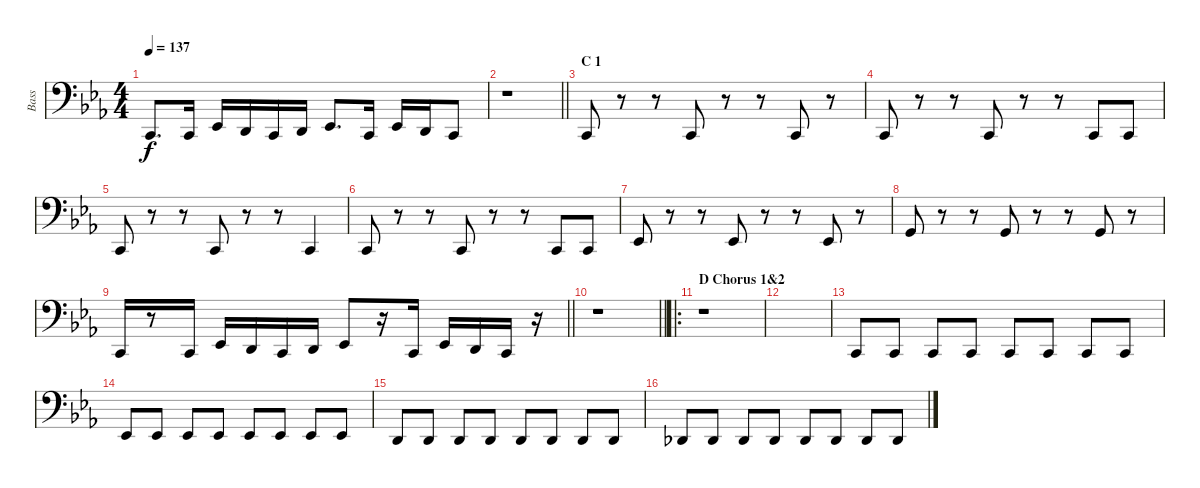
\track ("Bass" "Bass") {instrument electricbassfinger}
\staff {score}
\tuning (F2 C2 G1 C1) {hide}
\ts (4 4)
\tempo 137
\clef f4
\ks eb
0.4.8{d dy f} 0.4.16 3.4.16 2.4.16 0.4.16 2.4.16 3.4.8{d} 0.4.16 3.4.16 2.4.16 0.4.8 |
\barLineRight lightlight
r.1 |
\section ("" "C 1")
0.4.8 r.8 r.8 0.4.8 r.8 r.8 0.4.8 r.8 |
0.4.8 r.8 r.8 0.4.8 r.8 r.8 0.4.8 0.4.8 |
0.4.8 r.8 r.8 0.4.8 r.8 r.8 0.4.4 |
0.4.8 r.8 r.8 0.4.8 r.8 r.8 0.4.8 0.4.8 |
3.4.8 r.8 r.8 3.4.8 r.8 r.8 3.4.8 r.8 |
7.4.8 r.8 r.8 7.4.8 r.8 r.8 7.4.8 r.8 |
\barLineRight lightlight
0.4.16 r.8 0.4.16 3.4.16 2.4.16 0.4.16 2.4.16 3.4.8 r.16 0.4.16 3.4.16 2.4.16 0.4.16 r.16 |
\barLineRight lightlight
r.1 |
\ro
\section ("" "D Chorus 1&2")
r.1 |
|
0.4.8 0.4.8 0.4.8 0.4.8 0.4.8 0.4.8 0.4.8 0.4.8 |
3.4.8 3.4.8 3.4.8 3.4.8 3.4.8 3.4.8 3.4.8 3.4.8 |
2.4.8 2.4.8 2.4.8 2.4.8 2.4.8 2.4.8 2.4.8 2.4.8 |
1.4.8 1.4.8 1.4.8 1.4.8 1.4.8 1.4.8 1.4.8 1.4.8
